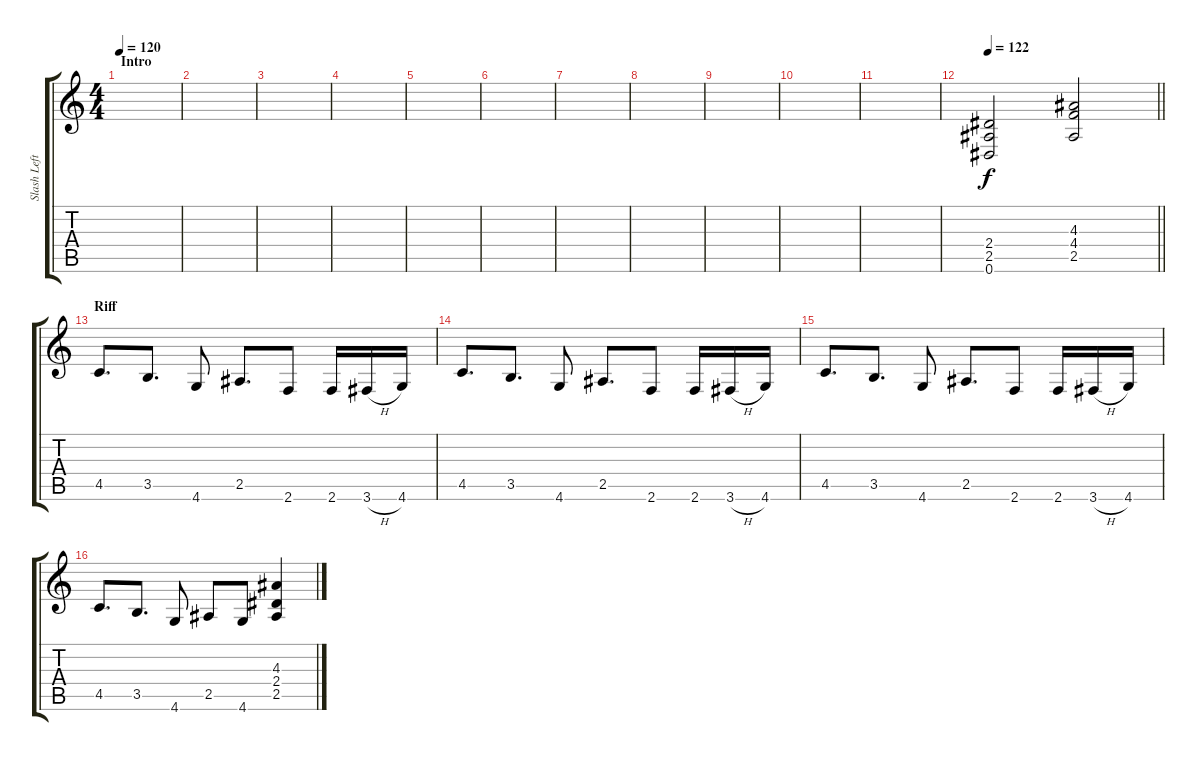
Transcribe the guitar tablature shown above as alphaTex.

\track ("Slash Left" "Slash Left") {instrument overdrivenguitar}
\staff {score tabs}
\tuning (Eb4 Bb3 Gb3 Db3 Ab2 Eb2) {hide}
\ts (4 4)
\section ("" "Intro")
\tempo 120
\clef g2
\ks c
|
|
|
|
|
|
|
|
|
|
|
\tempo 122
\barLineRight lightlight
(2.4 2.5 0.6).2 (4.3 4.4 2.5).2 |
\section ("" "Riff")
4.5.8{d} 3.5.8{d} 4.6.8 2.5.8{d} 2.6.8 2.6.16 3.6{h}.16 4.6.16 |
4.5.8{d} 3.5.8{d} 4.6.8 2.5.8{d} 2.6.8 2.6.16 3.6{h}.16 4.6.16 |
4.5.8{d} 3.5.8{d} 4.6.8 2.5.8{d} 2.6.8 2.6.16 3.6{h}.16 4.6.16 |
4.5.8{d} 3.5.8{d} 4.6.8 2.5.8 4.6.8 (4.3 2.4 2.5).4
